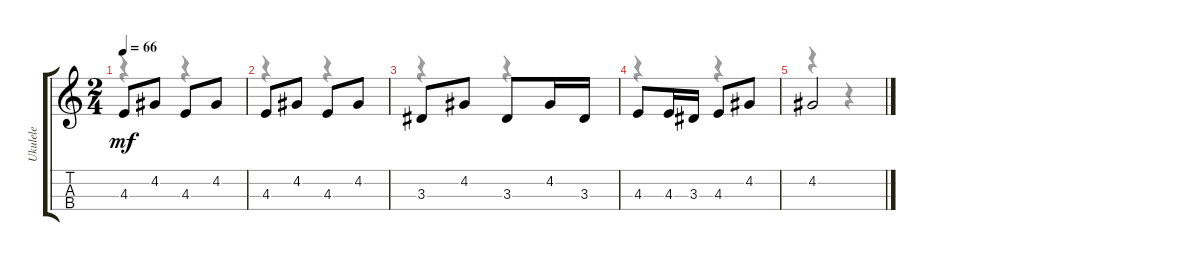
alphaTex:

\track ("Ukulele" "Ukulele") {instrument shamisen}
\staff {score tabs}
\tuning (A4 E4 C4 G4) {hide}
\voice
\ts (2 4)
\tempo 66
\clef g2
\ks c
4.3.8{dy mf} 4.2.8 4.3.8 4.2.8 |
4.3.8 4.2.8 4.3.8 4.2.8 |
3.3.8 4.2.8 3.3.8 4.2.16 3.3.16 |
4.3.8 4.3.16 3.3.16 4.3.8 4.2.8 |
4.2.2
\voice
\clef g2
\ottava regular
\simile none
\ks c
r.4{dy f} r.4 |
r.4 r.4 |
r.4 r.4 |
r.4 r.4 |
r.4 r.4
